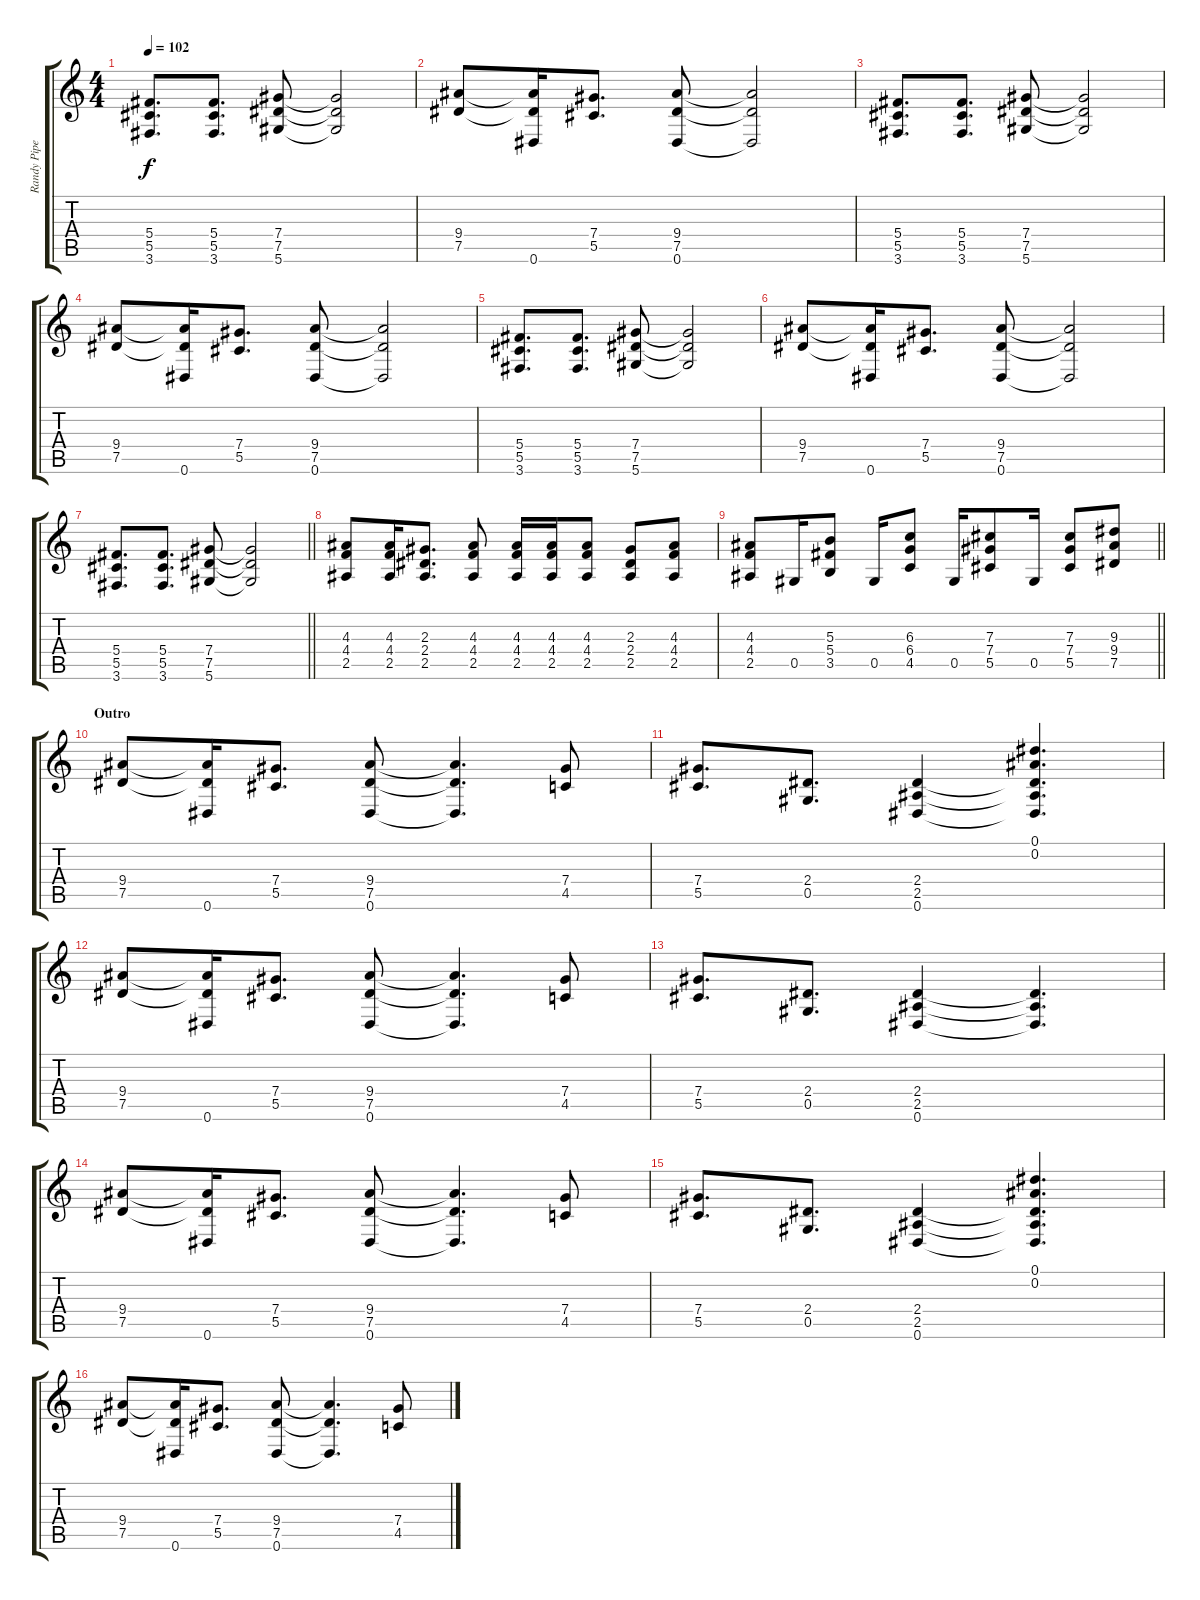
\track ("Randy Piper (rythm)" "Randy Pipe") {instrument distortionguitar}
\staff {score tabs}
\tuning (Eb4 Bb3 Gb3 Db3 Ab2 Eb2) {hide}
\ts (4 4)
\tempo 102
\clef g2
\ks c
(5.4 5.5 3.6).8{d dy f} (5.4 5.5 3.6).8{d} (7.4 7.5 5.6).8 (7.4{t} 7.5{t} 5.6{t}).2 |
(9.4 7.5).8 (9.4{t} 7.5{t} 0.6).16 (7.4 5.5).8{d} (9.4 7.5 0.6).8 (9.4{t} 7.5{t} 0.6{t}).2 |
(5.4 5.5 3.6).8{d} (5.4 5.5 3.6).8{d} (7.4 7.5 5.6).8 (7.4{t} 7.5{t} 5.6{t}).2 |
(9.4 7.5).8 (9.4{t} 7.5{t} 0.6).16 (7.4 5.5).8{d} (9.4 7.5 0.6).8 (9.4{t} 7.5{t} 0.6{t}).2 |
(5.4 5.5 3.6).8{d} (5.4 5.5 3.6).8{d} (7.4 7.5 5.6).8 (7.4{t} 7.5{t} 5.6{t}).2 |
(9.4 7.5).8 (9.4{t} 7.5{t} 0.6).16 (7.4 5.5).8{d} (9.4 7.5 0.6).8 (9.4{t} 7.5{t} 0.6{t}).2 |
\barLineRight lightlight
(5.4 5.5 3.6).8{d} (5.4 5.5 3.6).8{d} (7.4 7.5 5.6).8 (7.4{t} 7.5{t} 5.6{t}).2 |
(4.3 4.4 2.5).8 (4.3 4.4 2.5).16 (2.3 2.4 2.5).8{d} (4.3 4.4 2.5).8 (4.3 4.4 2.5).16 (4.3 4.4 2.5).16 (4.3 4.4 2.5).8 (2.3 2.4 2.5).8 (4.3 4.4 2.5).8 |
\barLineRight lightlight
(4.3 4.4 2.5).8 0.5.16 (5.3 5.4 3.5).8 0.5.16 (6.3 6.4 4.5).8 0.5.16 (7.3 7.4 5.5).8 0.5.16 (7.3 7.4 5.5).8 (9.3 9.4 7.5).8 |
\section ("" "Outro")
(9.4 7.5).8 (9.4{t} 7.5{t} 0.6).16 (7.4 5.5).8{d} (9.4 7.5 0.6).8 (9.4{t} 7.5{t} 0.6{t}).4{d} (7.4 4.5).8 |
(7.4 5.5).8{d} (2.4 0.5).8{d} (2.4 2.5 0.6).4 (0.1 0.2 2.4{t} 2.5{t} 0.6{t}).4{d} |
(9.4 7.5).8 (9.4{t} 7.5{t} 0.6).16 (7.4 5.5).8{d} (9.4 7.5 0.6).8 (9.4{t} 7.5{t} 0.6{t}).4{d} (7.4 4.5).8 |
(7.4 5.5).8{d} (2.4 0.5).8{d} (2.4 2.5 0.6).4 (2.4{t} 2.5{t} 0.6{t}).4{d} |
(9.4 7.5).8 (9.4{t} 7.5{t} 0.6).16 (7.4 5.5).8{d} (9.4 7.5 0.6).8 (9.4{t} 7.5{t} 0.6{t}).4{d} (7.4 4.5).8 |
(7.4 5.5).8{d} (2.4 0.5).8{d} (2.4 2.5 0.6).4 (0.1 0.2 2.4{t} 2.5{t} 0.6{t}).4{d} |
(9.4 7.5).8 (9.4{t} 7.5{t} 0.6).16 (7.4 5.5).8{d} (9.4 7.5 0.6).8 (9.4{t} 7.5{t} 0.6{t}).4{d} (7.4 4.5).8
